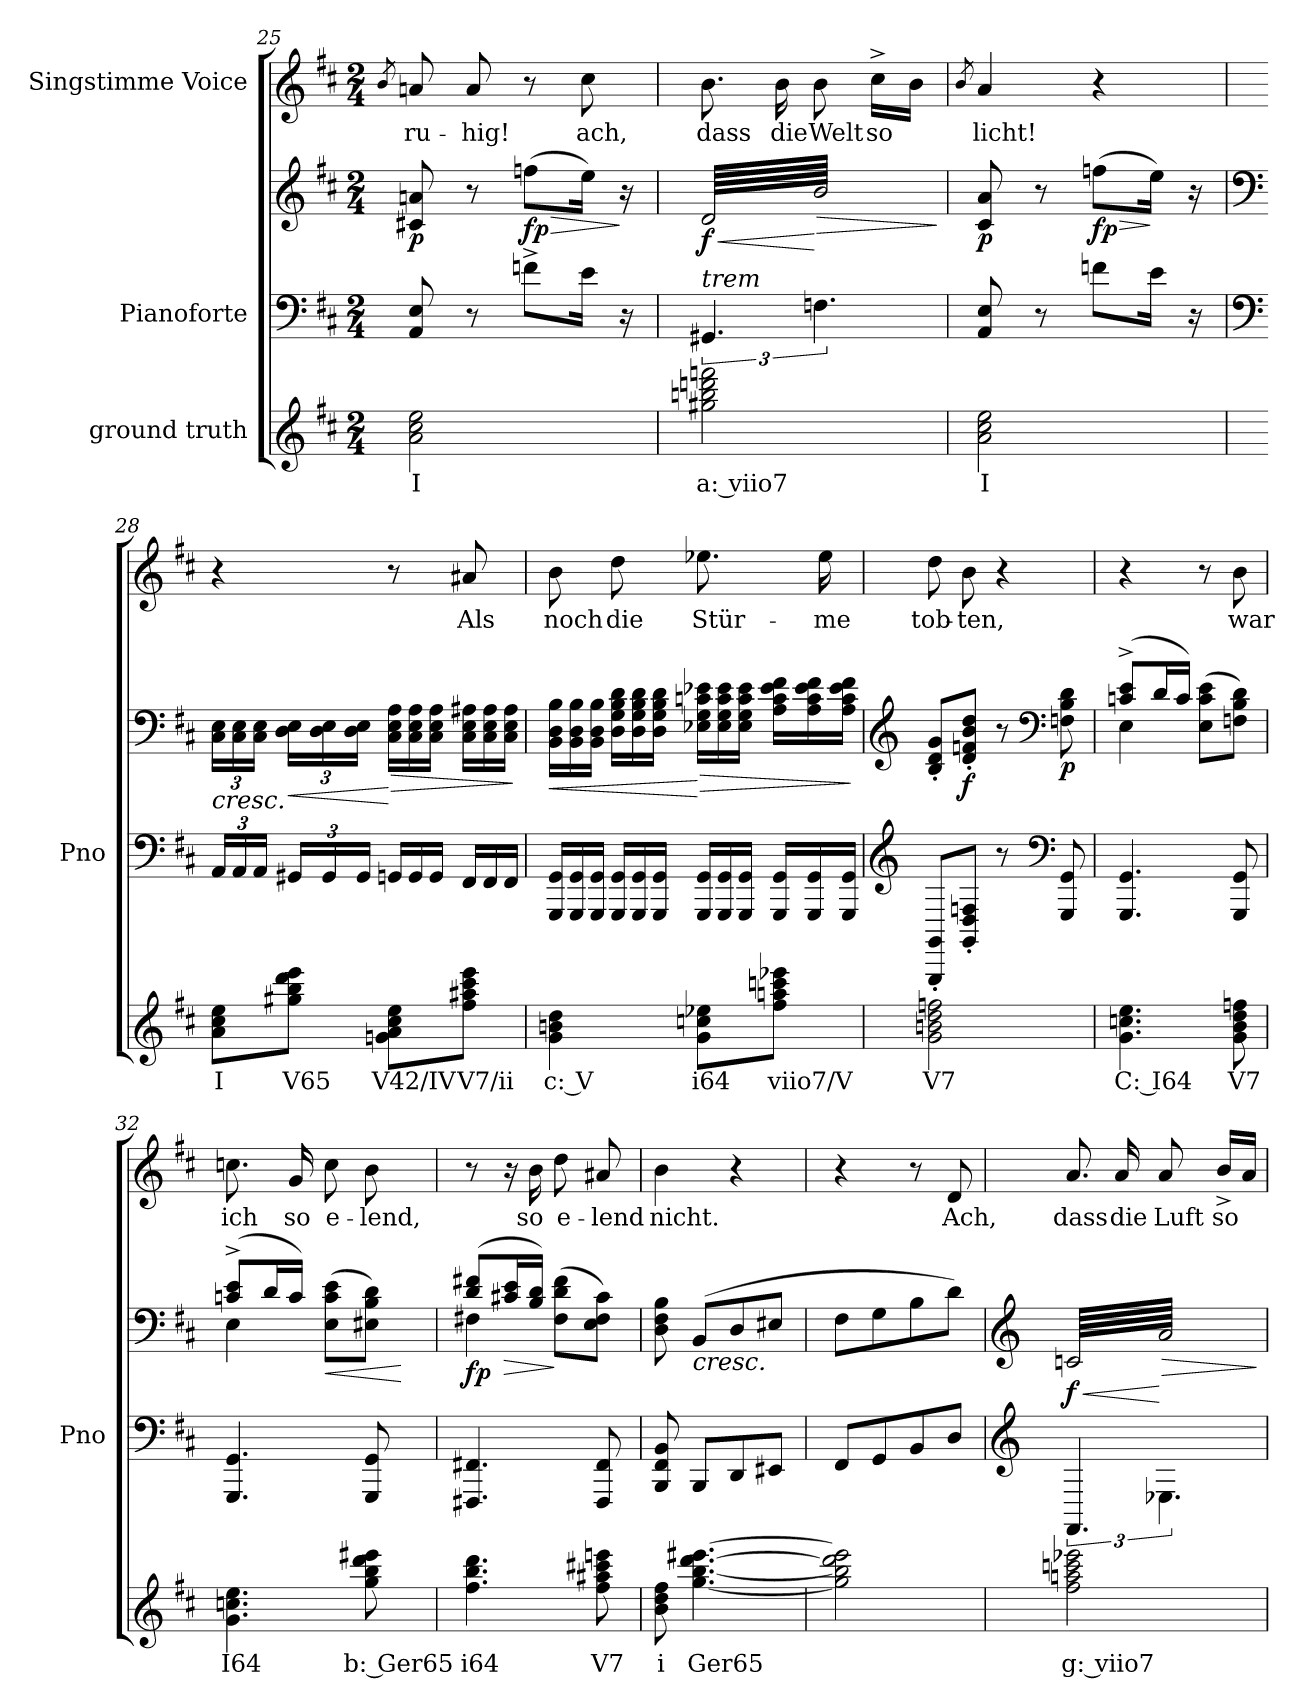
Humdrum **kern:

**kern	**text	**kern	**kern	**dynam	**kern	**text
*part3	*part3	*part2	*part2	*part2	*part1	*part1
*staff4	*staff4	*staff3	*staff2	*staff2/3	*staff1	*staff1
*I"ground truth	*	*I"Pianoforte	*	*	*I"Singstimme Voice	*
*	*	*I'Pno	*	*	*	*
*	*	*clefF4	*clefG2	*	*clefG2	*
*k[f#c#]	*	*k[f#c#]	*k[f#c#]	*	*k[f#c#]	*
*M2/4	*	*M2/4	*M2/4	*	*M2/4	*
=25	=25	=25	=25	=25	=25	=25
.	.	.	.	.	8qb/	.
!	!	!	!	!LO:DY:b	!	!LO:LY:b
2a 2cc# 2ee	I	8AA/ 8E/	8c#X/ 8an/	p	8an/	ru-
!	!	!	!	!	!	!LO:LY:b
.	.	8r	8r	.	8a/	-hig!
!	!	!	!	!LO:HP:b	!	!
!	!	!	!	!LO:DY:n=1:b	!	!
.	.	8fn^\L	(>8ffn\L	> fp	8r	.
!	!	!	!	!	!	!LO:LY:b
.	.	16e\Jk	16ee\Jk)	.	8cc#\	ach,
.	.	16r	16r	]	.	.
=26	=26	=26	=26	=26	=26	=26
!	!	!	!	!LO:HP:b	!	!
!	!	!LO:TX:a:i:t=trem	!	!	!	!
!	!	!	!	!LO:DY:n=1:b	!	!LO:LY:b
*	*	*	*tremolo	*	*	*
2gg#X 2bbn 2dddn 2fffn	a: viio7	6.GG#X/	64d/LLLL	< f	8.b\	dass
.	.	.	64b\	.	.	.
.	.	.	64d/	.	.	.
.	.	.	64b\	.	.	.
.	.	.	64d/	.	.	.
.	.	.	64b\	.	.	.
.	.	.	64d/	.	.	.
.	.	.	64b\	.	.	.
.	.	.	64d/	.	.	.
.	.	.	64b\	.	.	.
.	.	.	64d/	.	.	.
.	.	.	64b\	.	.	.
!	!	!	!	!	!	!LO:LY:b
.	.	.	64d/	.	16b\	die
.	.	.	64b\	.	.	.
.	.	.	64d/	.	.	.
.	.	.	64b\	.	.	.
!	!	!	!	!LO:HP:n=1:b	!	!
!	!	!	!	!	!	!LO:LY:b
.	.	6.Fn\	64d/	[ >	8b\	Welt
.	.	.	64b\	.	.	.
.	.	.	64d/	.	.	.
.	.	.	64b\	.	.	.
.	.	.	64d/	.	.	.
.	.	.	64b\	.	.	.
.	.	.	64d/	.	.	.
.	.	.	64b\	.	.	.
!	!	!	!	!	!	!LO:LY:b
.	.	.	64d/	.	16cc#^\LL	so
.	.	.	64b\	.	.	.
.	.	.	64d/	.	.	.
.	.	.	64b\	.	.	.
.	.	.	64d/	.	16b\JJ	.
.	.	.	64b\	.	.	.
.	.	.	64d/	.	.	.
.	.	.	64b\JJJJ	.	.	.
*	*	*	*Xtremolo	*	*	*
.	.	.	.	]	.	.
=27	=27	=27	=27	=27	=27	=27
.	.	.	.	.	8qb/	.
!	!	!	!	!LO:DY:b	!	!LO:LY:b
2a 2cc# 2ee	I	8AA/ 8E/	8c#/ 8a/	p	4a/	licht!
.	.	.	.	.	.	.
.	.	.	.	.	.	.
.	.	.	.	.	.	.
.	.	.	.	.	.	.
.	.	.	.	.	.	.
.	.	.	.	.	.	.
.	.	.	.	.	.	.
.	.	8r	8r	.	.	.
.	.	.	.	.	.	.
.	.	.	.	.	.	.
.	.	.	.	.	.	.
.	.	.	.	.	.	.
.	.	.	.	.	.	.
.	.	.	.	.	.	.
.	.	.	.	.	.	.
!	!	!	!	!LO:HP:b	!	!
!	!	!	!	!LO:DY:n=1:b	!	!
.	.	8fn\L	(>8ffn\L	> fp	4r	.
.	.	16e\Jk	16ee\Jk)	]	.	.
.	.	16r	16r	.	.	.
=28	=28	=28	=28	=28	=28	=28
*	*	*clefF4	*clefF4	*	*	*
*	*	*Xbrackettup	*Xbrackettup	*	*	*
!	!	!	!LO:TX:b:i:t=cresc.	!	!	!
8a 8cc# 8eeL	I	24AA/LL	24C#\ 24E\LL	.	4r	.
.	.	24AA/	24C#\ 24E\	.	.	.
.	.	24AA/JJ	24C#\ 24E\JJ	.	.	.
!	!	!	!	!LO:HP:b	!	!
8gg#X 8bb 8ddd 8eeeJ	V65	24GG#X/LL	24D\ 24E\LL	<	.	.
.	.	24GG#/	24D\ 24E\	.	.	.
.	.	24GG#/JJ	24D\ 24E\JJ	.	.	.
*	*	*Xtuplet	*Xtuplet	*	*	*
!	!	!	!	!LO:HP:n=1:b	!	!
8gn 8a 8cc# 8eeL	V42/IV	24GGn/LL	24C#\ 24E\ 24A\LL	[ >	8r	.
.	.	24GG/	24C#\ 24E\ 24A\	.	.	.
.	.	24GG/JJ	24C#\ 24E\ 24A\JJ	.	.	.
*	*	*	*	*	*MM40	*
!	!	!	!	!	!	!LO:LY:b
8ff# 8aa#X 8ccc# 8eeeJ	V7/ii	24FF#/LL	24C#\ 24E\ 24A#X\LL	.	8a#X/	Als
.	.	24FF#/	24C#\ 24E\ 24A#\	.	.	.
.	.	24FF#/JJ	24C#\ 24E\ 24A#\JJ	.	.	.
.	.	.	.	]	.	.
=29	=29	=29	=29	=29	=29	=29
!	!	!	!	!LO:HP:b	!	!
!	!	!	!	!	!	!LO:LY:b
4g 4bn 4dd	c: V	24GGG/ 24GG/LL	24BB\ 24D\ 24B\LL	<	8b\	noch
.	.	24GGG/ 24GG/	24BB\ 24D\ 24B\	.	.	.
.	.	24GGG/ 24GG/JJ	24BB\ 24D\ 24B\JJ	.	.	.
!	!	!	!	!	!	!LO:LY:b
.	.	24GGG/ 24GG/LL	24D\ 24G\ 24B\ 24d\LL	.	8dd\	die
.	.	24GGG/ 24GG/	24D\ 24G\ 24B\ 24d\	.	.	.
.	.	24GGG/ 24GG/JJ	24D\ 24G\ 24B\ 24d\JJ	.	.	.
!	!	!	!	!LO:HP:n=1:b	!	!
!	!	!	!	!	!	!LO:LY:b
8g 8ccn 8ee-XL	i64	24GGG/ 24GG/LL	24E-X\ 24G\ 24cn\ 24e-X\LL	[ >	8.ee-X\	Stür-
.	.	24GGG/ 24GG/	24E-\ 24G\ 24c\ 24e-\	.	.	.
.	.	24GGG/ 24GG/JJ	24E-\ 24G\ 24c\ 24e-\JJ	.	.	.
8ff# 8aan 8cccn 8eee-XJ	viio7/V	24GGG/ 24GG/LL	24A\ 24c\ 24e-\ 24f#\LL	.	.	.
.	.	24GGG/ 24GG/	24A\ 24c\ 24e-\ 24f#\	.	.	.
!	!	!	!	!	!	!LO:LY:b
.	.	.	.	.	16ee-\	me
.	.	24GGG/ 24GG/JJ	24A\ 24c\ 24e-\ 24f#\JJ	.	.	.
.	.	.	.	]	.	.
=30	=30	=30	=30	=30	=30	=30
*	*	*clefG2	*clefG2	*	*	*
!	!	!	!	!	!	!LO:LY:b
2g 2bn 2dd 2ffn	V7	8GGG/' 8GG/'L	8B/' 8d/' 8g/'L	.	8dd\	tob-
!	!	!	!	!LO:DY:b	!	!LO:LY:b
.	.	8GG/' 8D/' 8Fn/'J	8d/' 8fn/' 8b/' 8dd/'J	f	8b\	ten,
.	.	8r	8r	.	4r	.
*	*	*clefF4	*clefF4	*	*	*
!	!	!	!	!LO:DY:b	!	!
.	.	8GGG/ 8GG/	8Fn\ 8B\ 8d\	p	.	.
=31	=31	=31	=31	=31	=31	=31
*	*	*^	*^	*	*	*
4.g 4.ccn 4.ee	C: I64	4ryy	4.GGG/ 4.GG/	(>8cn/^ 8e/^L	4E\	.	4r	.
.	.	.	.	16d/L	.	.	.	.
.	.	.	.	16c/JJ)	.	.	.	.
.	.	4ryy	.	(>8E\ 8c\ 8e\L	4ryy	.	8r	.
!	!	!	!	!	!	!	!	!LO:LY:b
8g 8b 8dd 8ffn	V7	.	8GGG/ 8GG/	8Fn\ 8B\ 8d\J)	.	.	8b\	war
=32	=32	=32	=32	=32	=32	=32	=32	=32
!	!	!	!	!	!	!	!	!LO:LY:b
4.g 4.ccn 4.ee	I64	4ryy	4.GGG/ 4.GG/	(>8cn/^ 8e/^L	4E\	.	8.ccn\	ich
.	.	.	.	16d/L	.	.	.	.
!	!	!	!	!	!	!	!	!LO:LY:b
.	.	.	.	16c/JJ)	.	.	16g/	so
!	!	!	!	!	!	!LO:HP:b	!	!
!	!	!	!	!	!	!	!	!LO:LY:b
.	.	4ryy	.	(>8E\ 8c\ 8e\L	4ryy	<	8cc\	e-
!	!	!	!	!	!	!	!	!LO:LY:b
8gg 8bb 8ddd 8eee#X	b: Ger65	.	8GGG/ 8GG/	8E#X\ 8B\ 8d\J)	.	.	8b\	lend,
*	*	*v	*v	*	*	*	*	*
*	*	*	*v	*v	*	*	*
.	.	.	.	[	.	.
=33	=33	=33	=33	=33	=33	=33
*	*	*^	*^	*	*	*
!	!	!	!	!	!	!LO:DY:b	!	!
4.ff# 4.bb 4.ddd	i64	4ryy	4.FFF#X/ 4.FF#X/	(>8d/ 8f#X/L	4F#X\	fp	8r	.
!	!	!	!	!	!	!LO:HP:b	!	!
.	.	.	.	16c#X/ 16e/L	.	>	16r	.
!	!	!	!	!	!	!	!	!LO:LY:b
.	.	.	.	16B/ 16d/JJ)	.	.	16b\	so
!	!	!	!	!	!	!	!	!LO:LY:b
.	.	4ryy	.	(>8F#\ 8d\ 8f#\L	4ryy	]	8dd\	e-
!	!	!	!	!	!	!	!	!LO:LY:b
8ff# 8aa#X 8ccc#X 8eeen	V7	.	8FFF#/ 8FF#/	8E\ 8F#\ 8c#\J)	.	.	8a#X/	lend
*	*	*v	*v	*	*	*	*	*
*	*	*	*v	*v	*	*	*
=34	=34	=34	=34	=34	=34	=34
*	*	*^	*	*	*	*
!	!	!	!	!	!	!	!LO:LY:b
*	*	*v	*v	*	*	*	*
8b 8dd 8ff#	i	8BBB/ 8FF#/ 8BB/	8D\ 8F#\ 8B\	.	4b\	nicht.
!	!	!	!LO:TX:b:i:t=cresc.	!	!	!
[4.gg [4.bb [4.ddd [4.eee#X	Ger65	8BBB/L	(>8BB/L	.	.	.
.	.	8DD/	8D/	.	4r	.
.	.	8EE#X/J	8E#X/J	.	.	.
=35	=35	=35	=35	=35	=35	=35
2gg] 2bb] 2ddd] 2eee#]	.	8FF#/L	8F#\L	.	4r	.
.	.	8GG/	8G\	.	.	.
.	.	8BB/	8B\	.	8r	.
!	!	!	!	!	!	!LO:LY:b
.	.	8D/J	8d\J)	.	8d/	Ach,
=36	=36	=36	=36	=36	=36	=36
*	*	*clefG2	*clefG2	*	*	*
*	*	*tuplet	*	*	*	*
*	*	*brackettup	*tuplet	*	*	*
*	*	*	*brackettup	*	*	*
!	!	!	!	!LO:HP:b	!	!
!	!	!	!	!LO:DY:n=1:b	!	!LO:LY:b
*	*	*	*tremolo	*	*	*
2ff# 2aan 2cccn 2eee-X	g: viio7	6.FF#/	64cn/LLLL	< f	8.a/	dass
.	.	.	64a/	.	.	.
.	.	.	64cn/	.	.	.
.	.	.	64a/	.	.	.
.	.	.	64cn/	.	.	.
.	.	.	64a/	.	.	.
.	.	.	64cn/	.	.	.
.	.	.	64a/	.	.	.
.	.	.	64cn/	.	.	.
.	.	.	64a/	.	.	.
.	.	.	64cn/	.	.	.
.	.	.	64a/	.	.	.
!	!	!	!	!	!	!LO:LY:b
.	.	.	64cn/	.	16a/	die
.	.	.	64a/	.	.	.
.	.	.	64cn/	.	.	.
.	.	.	64a/	.	.	.
!	!	!	!	!LO:HP:n=1:b	!	!
!	!	!	!	!	!	!LO:LY:b
.	.	6.E-X\	64cn/	[ >	8a/	Luft
.	.	.	64a/	.	.	.
.	.	.	64cn/	.	.	.
.	.	.	64a/	.	.	.
.	.	.	64cn/	.	.	.
.	.	.	64a/	.	.	.
.	.	.	64cn/	.	.	.
.	.	.	64a/	.	.	.
!	!	!	!	!	!	!LO:LY:b
.	.	.	64cn/	.	16b^/LL	so
.	.	.	64a/	.	.	.
.	.	.	64cn/	.	.	.
.	.	.	64a/	.	.	.
.	.	.	64cn/	.	16a/JJ	.
.	.	.	64a/	.	.	.
.	.	.	64cn/	.	.	.
.	.	.	64a/JJJJ	.	.	.
*	*	*	*Xtremolo	*	*	*
.	.	.	.	]	.	.
.	.	.	.	.	.	.
.	.	.	.	.	.	.
.	.	.	.	.	.	.
.	.	.	.	.	.	.
.	.	.	.	.	.	.
.	.	.	.	.	.	.
.	.	.	.	.	.	.
.	.	.	.	.	.	.
.	.	.	.	.	.	.
.	.	.	.	.	.	.
.	.	.	.	.	.	.
.	.	.	.	.	.	.
.	.	.	.	.	.	.
.	.	.	.	.	.	.
.	.	.	.	.	.	.
=	=	=	=	=	=	=
*-	*-	*-	*-	*-	*-	*-
